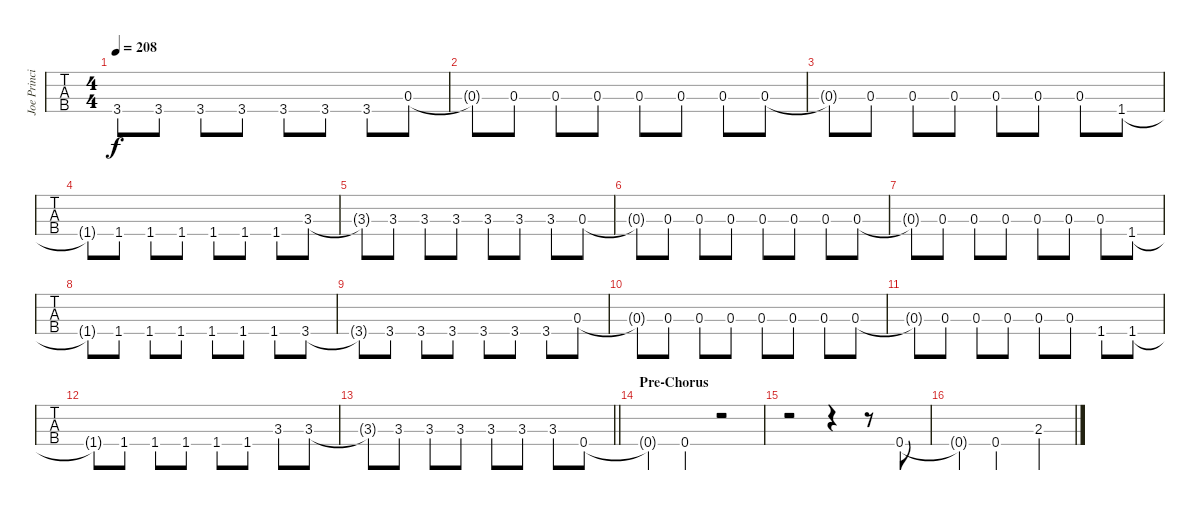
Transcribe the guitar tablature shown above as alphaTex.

\track ("Joe Principe - Bass" "Joe Princi") {instrument electricbassfinger}
\staff {tabs}
\tuning (Gb2 Db2 Ab1 Eb1) {hide}
\ts (4 4)
\tempo 208
\clef f4
\ks c
3.4{t}.8{dy f} 3.4.8 3.4.8 3.4.8 3.4.8 3.4.8 3.4.8 0.3.8 |
0.3{t}.8 0.3.8 0.3.8 0.3.8 0.3.8 0.3.8 0.3.8 0.3.8 |
0.3{t}.8 0.3.8 0.3.8 0.3.8 0.3.8 0.3.8 0.3.8 1.4.8 |
1.4{t}.8 1.4.8 1.4.8 1.4.8 1.4.8 1.4.8 1.4.8 3.3.8 |
3.3{t}.8 3.3.8 3.3.8 3.3.8 3.3.8 3.3.8 3.3.8 0.3.8 |
0.3{t}.8 0.3.8 0.3.8 0.3.8 0.3.8 0.3.8 0.3.8 0.3.8 |
0.3{t}.8 0.3.8 0.3.8 0.3.8 0.3.8 0.3.8 0.3.8 1.4.8 |
1.4{t}.8 1.4.8 1.4.8 1.4.8 1.4.8 1.4.8 1.4.8 3.4.8 |
3.4{t}.8 3.4.8 3.4.8 3.4.8 3.4.8 3.4.8 3.4.8 0.3.8 |
0.3{t}.8 0.3.8 0.3.8 0.3.8 0.3.8 0.3.8 0.3.8 0.3.8 |
0.3{t}.8 0.3.8 0.3.8 0.3.8 0.3.8 0.3.8 1.4.8 1.4.8 |
1.4{t}.8 1.4.8 1.4.8 1.4.8 1.4.8 1.4.8 3.3.8 3.3.8 |
\barLineRight lightlight
3.3{t}.8 3.3.8 3.3.8 3.3.8 3.3.8 3.3.8 3.3.8 0.4.8 |
\section ("" "Pre-Chorus")
0.4{t}.4 0.4.4 r.2 |
r.2 r.4 r.8 0.4.8 |
0.4{t}.4 0.4.2 2.3.4
